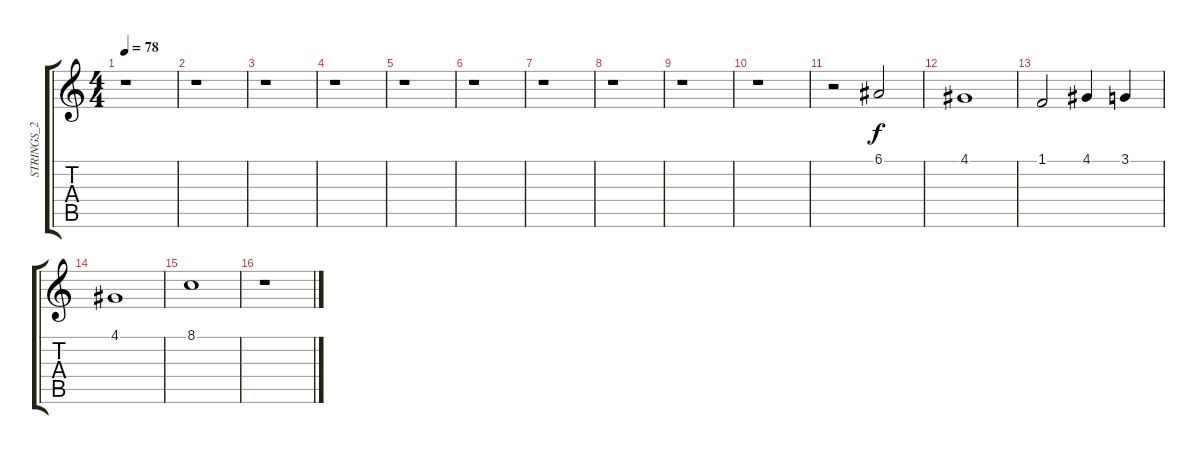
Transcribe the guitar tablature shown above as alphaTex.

\track ("STRINGS_2" "STRINGS_2") {instrument stringensemble1}
\staff {score tabs}
\tuning (E4 B3 G3 D3 A2 E2) {hide}
\ts (4 4)
\tempo 78
\clef g2
\ks c
r.1{dy f} |
r.1 |
r.1 |
r.1 |
r.1 |
r.1 |
r.1 |
r.1 |
r.1 |
r.1 |
r.2 6.1.2{balance 10} |
4.1.1 |
1.1.2 4.1.4 3.1.4 |
4.1.1 |
8.1.1 |
r.1
